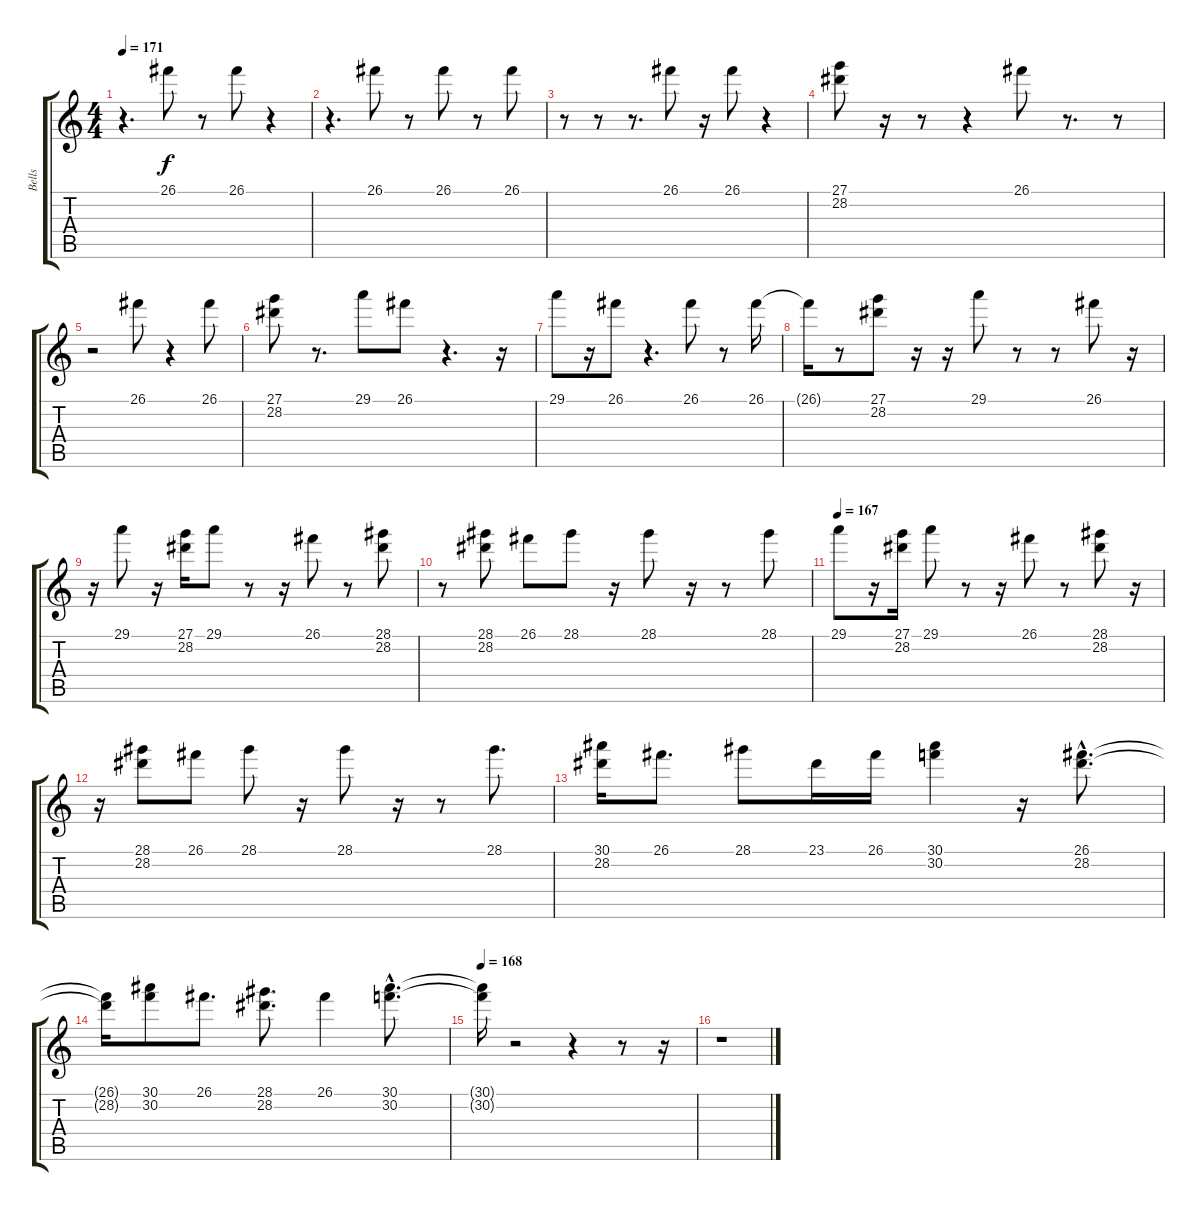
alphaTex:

\track ("Bells" "Bells") {instrument glockenspiel}
\staff {score tabs}
\tuning (E4 B3 G3 D3 A2 E2) {hide}
\ts (4 4)
\tempo 171
\clef g2
\ks c
r.4{d dy f} 26.1.8 r.8 26.1.8 r.4 |
r.4{d} 26.1.8 r.8 26.1.8 r.8 26.1.8 |
r.8 r.8 r.8{d} 26.1.8 r.16 26.1.8 r.4 |
(27.1 28.2).8 r.16 r.8 r.4 26.1.8 r.8{d} r.8 |
r.2 26.1.8 r.4 26.1.8 |
(27.1 28.2).8 r.8{d} 29.1.8 26.1.8 r.4{d} r.16 |
29.1.8 r.16 26.1.8 r.4{d} 26.1.8 r.8 26.1.16 |
26.1{t}.16 r.8 (27.1 28.2).8 r.16 r.16 29.1.8 r.8 r.8 26.1.8 r.16 |
r.16 29.1.8 r.16 (27.1 28.2).16 29.1.8 r.8 r.16 26.1.8 r.8 (28.1 28.2).8 |
r.8 (28.1 28.2).8 26.1.8 28.1.8 r.16 28.1.8 r.16 r.8 28.1.8 |
\tempo 167
29.1.8 r.16 (27.1 28.2).16 29.1.8 r.8 r.16 26.1.8 r.8 (28.1 28.2).8 r.16 |
r.16 (28.1 28.2).8 26.1.8 28.1.8 r.16 28.1.8 r.16 r.8 28.1.8{d} |
(30.1 28.2).16 26.1.8{d} 28.1.8 23.1.16 26.1.16 (30.1 30.2).4 r.16 (26.1{hac} 28.2{hac}).8{d} |
(26.1{t} 28.2{t}).16 (30.1 30.2).8 26.1.8{d} (28.1 28.2).8{d} 26.1.4 (30.1{hac} 30.2{hac}).8{d} |
\tempo 168
(30.1{t} 30.2{t}).16 r.2 r.4 r.8 r.16 |
r.1
